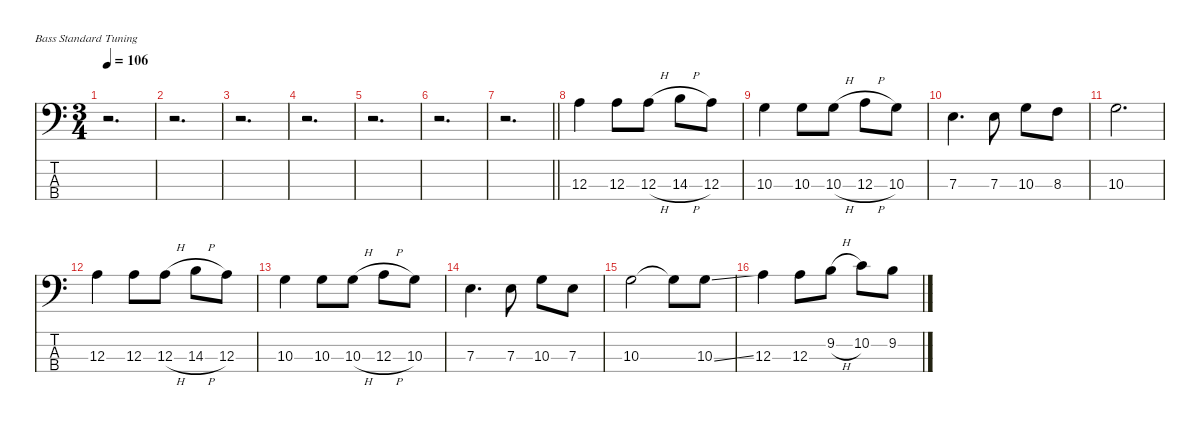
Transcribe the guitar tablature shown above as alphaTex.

\defaultSystemsLayout 4
\hideDynamics
\bracketExtendMode nobrackets
\singleTrackTrackNamePolicy hidden
\multiTrackTrackNamePolicy hidden
\otherSystemsTrackNameOrientation horizontal
\track ("Jason  Newsted" "el.bs.") {defaultSystemsLayout 8 instrument electricbasspick}
\staff {score tabs}
\tuning (G2 D2 A1 E1)
\ts (3 4)
\tempo 106
\clef f4
\ks c
r.2{d dy f beam Down} |
r.2{d beam Down} |
r.2{d beam Down} |
r.2{d beam Down} |
r.2{d beam Down} |
r.2{d beam Down} |
\barLineRight lightlight
r.2{d beam Down} |
12.3.4{beam Down} 12.3.8{beam Down} 12.3{h}.8{beam Down} 14.3{h}.8{beam Down} 12.3.8{beam Down} |
10.3.4{beam Down} 10.3.8{beam Down} 10.3{h}.8{beam Down} 12.3{h}.8{beam Down} 10.3.8{beam Down} |
7.3.4{d beam Down} 7.3.8{beam Down} 10.3.8{beam Down} 8.3.8{beam Down} |
10.3.2{d beam Down} |
12.3.4{beam Down} 12.3.8{beam Down} 12.3{h}.8{beam Down} 14.3{h}.8{beam Down} 12.3.8{beam Down} |
10.3.4{beam Down} 10.3.8{beam Down} 10.3{h}.8{beam Down} 12.3{h}.8{beam Down} 10.3.8{beam Down} |
7.3.4{d beam Down} 7.3.8{beam Down} 10.3.8{beam Down} 7.3.8{beam Down} |
10.3.2{beam Down} 10.3{t}.8{beam Down} 10.3{ss}.8{beam Down} |
12.3.4{beam Down} 12.3.8{beam Down} 9.2{h}.8{beam Down} 10.2.8{beam Down} 9.2.8{beam Down}
